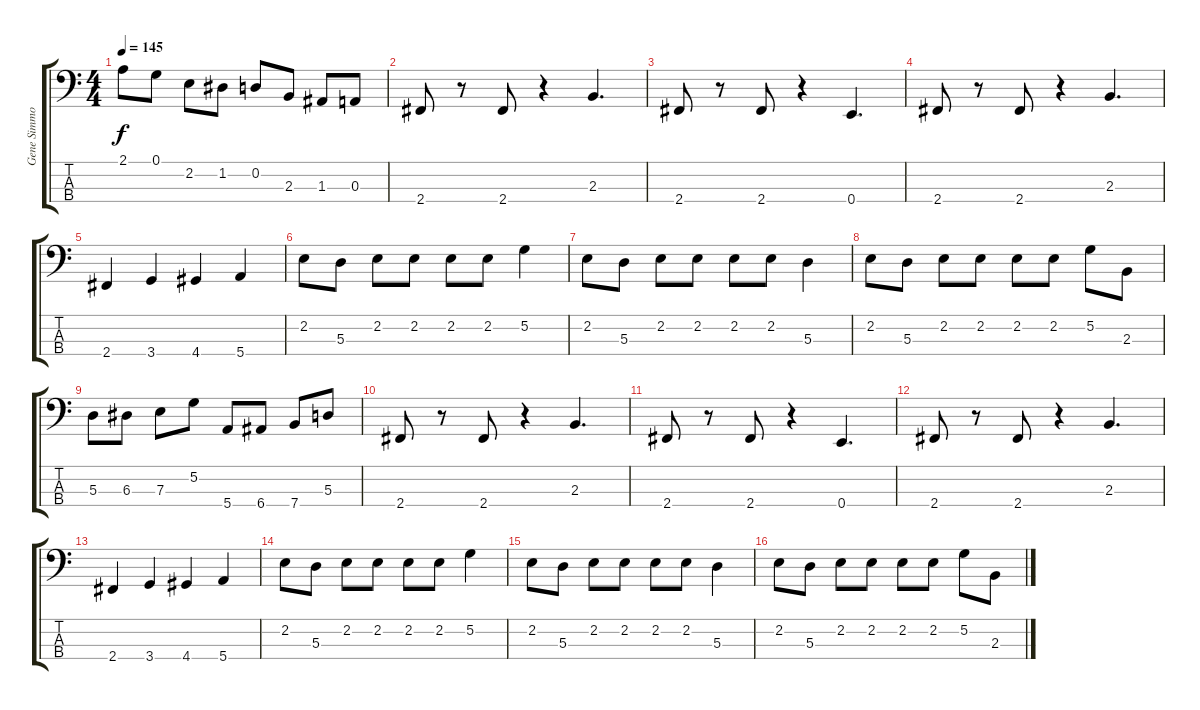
\track ("Gene Simmons [Bass]" "Gene Simmo") {instrument electricbasspick}
\staff {score tabs}
\tuning (G2 D2 A1 E1) {hide}
\ts (4 4)
\tempo 145
\clef f4
\ks c
2.1.8{dy f} 0.1.8 2.2.8 1.2.8 0.2.8 2.3.8 1.3.8 0.3.8 |
2.4.8 r.8 2.4.8 r.4 2.3.4{d} |
2.4.8 r.8 2.4.8 r.4 0.4.4{d} |
2.4.8 r.8 2.4.8 r.4 2.3.4{d} |
2.4.4 3.4.4 4.4.4 5.4.4 |
2.2.8 5.3.8 2.2.8 2.2.8 2.2.8 2.2.8 5.2.4 |
2.2.8 5.3.8 2.2.8 2.2.8 2.2.8 2.2.8 5.3.4 |
2.2.8 5.3.8 2.2.8 2.2.8 2.2.8 2.2.8 5.2.8 2.3.8 |
5.3.8 6.3.8 7.3.8 5.2.8 5.4.8 6.4.8 7.4.8 5.3.8 |
2.4.8 r.8 2.4.8 r.4 2.3.4{d} |
2.4.8 r.8 2.4.8 r.4 0.4.4{d} |
2.4.8 r.8 2.4.8 r.4 2.3.4{d} |
2.4.4 3.4.4 4.4.4 5.4.4 |
2.2.8 5.3.8 2.2.8 2.2.8 2.2.8 2.2.8 5.2.4 |
2.2.8 5.3.8 2.2.8 2.2.8 2.2.8 2.2.8 5.3.4 |
2.2.8 5.3.8 2.2.8 2.2.8 2.2.8 2.2.8 5.2.8 2.3.8
